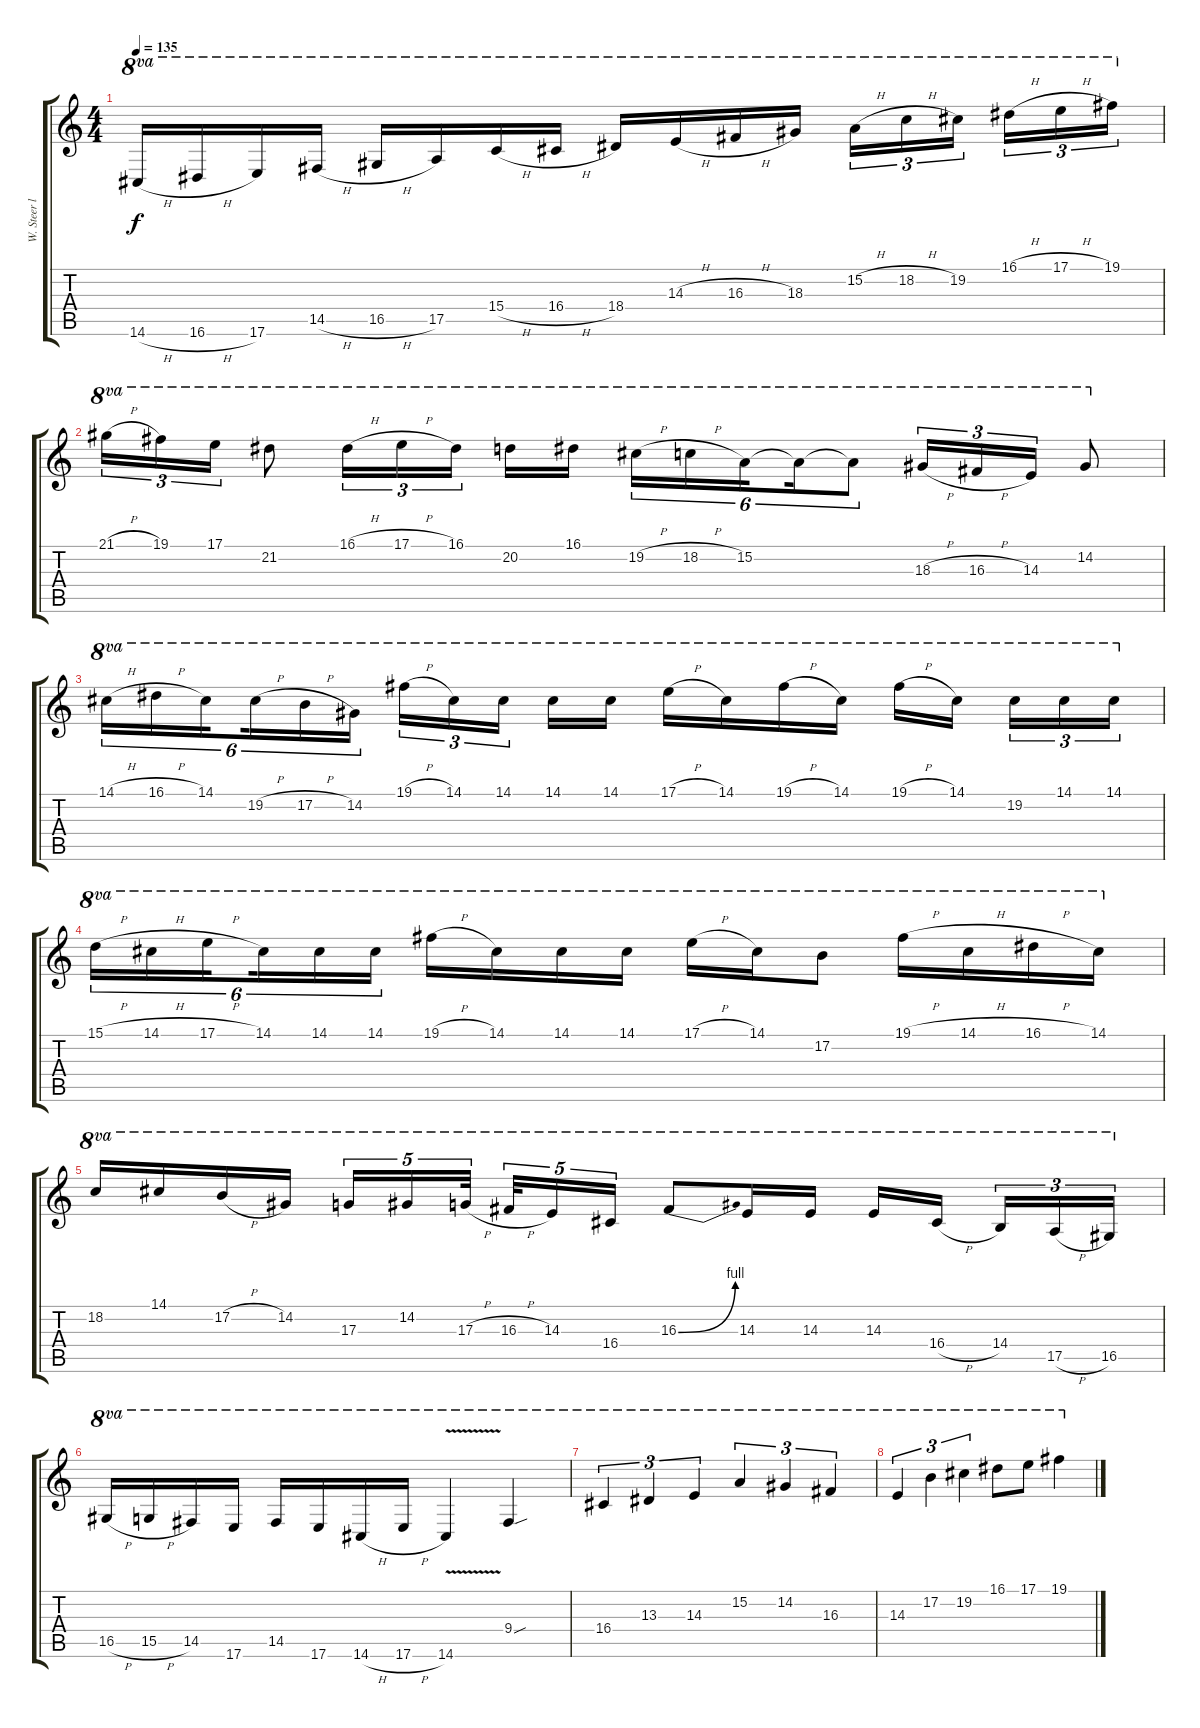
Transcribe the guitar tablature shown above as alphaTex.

\track ("W. Steer lead" "W. Steer l") {instrument distortionguitar}
\staff {score tabs}
\tuning (B3 Gb3 D3 A2 E2 B1) {hide}
\ts (4 4)
\tempo 135
\clef g2
\ks c
14.6{h}.16{ot 8va dy f} 16.6{h}.16{ot 8va} 17.6.16{ot 8va} 14.5{h}.16{ot 8va} 16.5{h}.16{ot 8va} 17.5.16{ot 8va} 15.4{h}.16{ot 8va} 16.4{h}.16{ot 8va} 18.4.16{ot 8va} 14.3{h}.16{ot 8va} 16.3{h}.16{ot 8va} 18.3.16{ot 8va} 15.2{h}.16{tu (3 2) ot 8va} 18.2{h}.16{tu (3 2) ot 8va} 19.2.16{tu (3 2) ot 8va beam splitsecondary} 16.1{h}.16{tu (3 2) ot 8va} 17.1{h}.16{tu (3 2) ot 8va} 19.1.16{tu (3 2) ot 8va} |
21.1{h}.16{tu (3 2) ot 8va} 19.1.16{tu (3 2) ot 8va} 17.1.16{tu (3 2) ot 8va} 21.2.8{ot 8va} 16.1{h}.16{tu (3 2) ot 8va} 17.1{h}.16{tu (3 2) ot 8va} 16.1.16{tu (3 2) ot 8va beam splitsecondary} 20.2.16{ot 8va} 16.1.16{ot 8va} 19.2{h}.16{tu (6 4) ot 8va} 18.2{h}.16{tu (6 4) ot 8va} 15.2.16{tu (6 4) ot 8va beam splitsecondary} 15.2{t}.16{tu (6 4) ot 8va} 15.2{t}.8{tu (6 4) ot 8va} 18.3{h}.16{tu (3 2) ot 8va} 16.3{h}.16{tu (3 2) ot 8va} 14.3.16{tu (3 2) ot 8va} 14.2.8{ot 8va} |
14.1{h}.16{tu (6 4) ot 8va} 16.1{h}.16{tu (6 4) ot 8va} 14.1.16{tu (6 4) ot 8va beam splitsecondary} 19.2{h}.16{tu (6 4) ot 8va} 17.2{h}.16{tu (6 4) ot 8va} 14.2.16{tu (6 4) ot 8va} 19.1{h}.16{tu (3 2) ot 8va} 14.1.16{tu (3 2) ot 8va} 14.1.16{tu (3 2) ot 8va beam splitsecondary} 14.1.16{ot 8va} 14.1.16{ot 8va} 17.1{h}.16{ot 8va} 14.1.16{ot 8va} 19.1{h}.16{ot 8va} 14.1.16{ot 8va} 19.1{h}.16{ot 8va} 14.1.16{ot 8va beam splitsecondary} 19.2.16{tu (3 2) ot 8va} 14.1.16{tu (3 2) ot 8va} 14.1.16{tu (3 2) ot 8va} |
15.1{h}.16{tu (6 4) ot 8va} 14.1{h}.16{tu (6 4) ot 8va} 17.1{h}.16{tu (6 4) ot 8va beam splitsecondary} 14.1.16{tu (6 4) ot 8va} 14.1.16{tu (6 4) ot 8va} 14.1.16{tu (6 4) ot 8va} 19.1{h}.16{ot 8va} 14.1.16{ot 8va} 14.1.16{ot 8va} 14.1.16{ot 8va} 17.1{h}.16{ot 8va} 14.1.16{ot 8va} 17.2.8{ot 8va} 19.1{h}.16{ot 8va} 14.1{h}.16{ot 8va} 16.1{h}.16{ot 8va} 14.1.16{ot 8va} |
18.2.16{ot 8va} 14.1.16{ot 8va} 17.2{h}.16{ot 8va} 14.2.16{ot 8va} 17.3.16{tu (5 4) ot 8va} 14.2.16{tu (5 4) ot 8va} 17.3{h}.32{tu (5 4) ot 8va beam splitsecondary} 16.3{h}.32{tu (5 4) ot 8va} 14.3.16{tu (5 4) ot 8va} 16.4.16{tu (5 4) ot 8va} 16.3{be (bend 0 0 60 4)}.8{ot 8va} 14.3.16{ot 8va} 14.3.16{ot 8va} 14.3.16{ot 8va} 16.4{h}.16{ot 8va beam splitsecondary} 14.4.16{tu (3 2) ot 8va} 17.5{h}.16{tu (3 2) ot 8va} 16.5.16{tu (3 2) ot 8va} |
16.5{h}.16{ot 8va} 15.5{h}.16{ot 8va} 14.5.16{ot 8va} 17.6.16{ot 8va} 14.5.16{ot 8va} 17.6.16{ot 8va} 14.6{h}.16{ot 8va} 17.6{h}.16{ot 8va} 14.6{v}.4{ot 8va} 9.4{sou}.4{ot 8va} |
16.4.4{tu (3 2) ot 8va} 13.3.4{tu (3 2) ot 8va} 14.3.4{tu (3 2) ot 8va} 15.2.4{tu (3 2) ot 8va} 14.2.4{tu (3 2) ot 8va} 16.3.4{tu (3 2) ot 8va} |
14.3.4{tu (3 2) ot 8va} 17.2.4{tu (3 2) ot 8va} 19.2.4{tu (3 2) ot 8va} 16.1.8{ot 8va} 17.1.8{ot 8va} 19.1.4{ot 8va}
